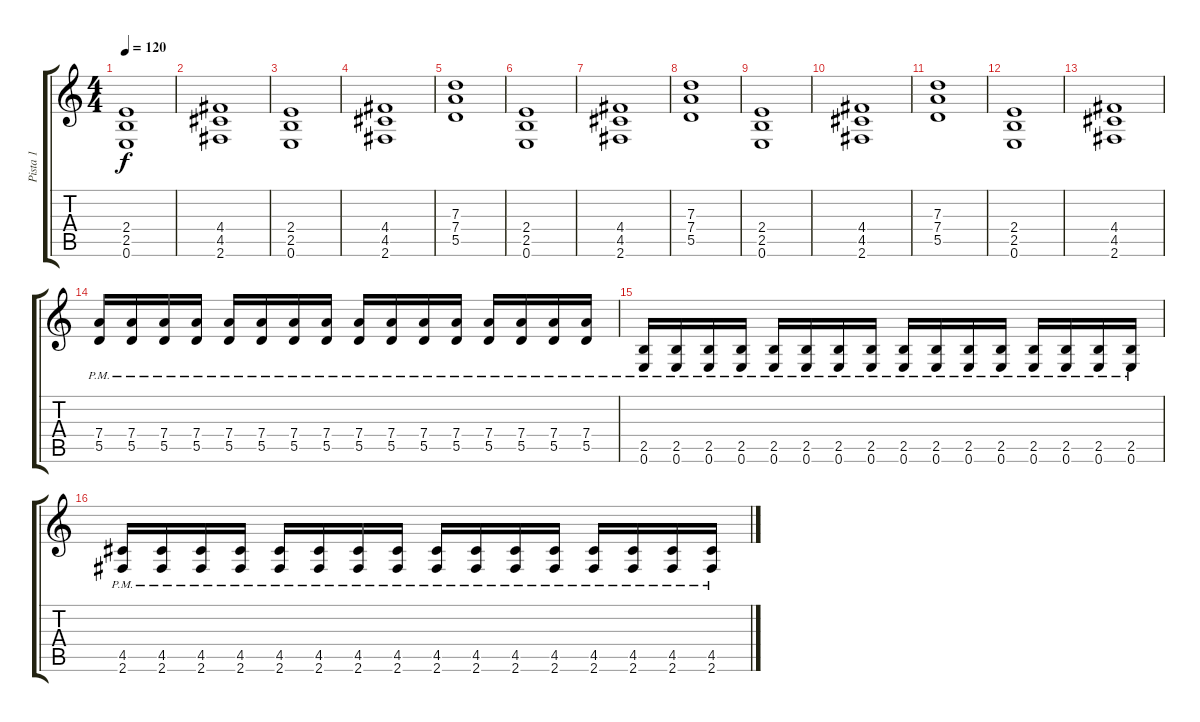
\track ("Pista 1" "Pista 1") {instrument distortionguitar}
\staff {score tabs}
\tuning (E4 B3 G3 D3 A2 E2) {hide}
\ts (4 4)
\tempo 120
\clef g2
\ks c
(2.4 2.5 0.6).1{dy f} |
(4.4 4.5 2.6).1 |
(2.4 2.5 0.6).1 |
(4.4 4.5 2.6).1 |
(7.3 7.4 5.5).1 |
(2.4 2.5 0.6).1 |
(4.4 4.5 2.6).1 |
(7.3 7.4 5.5).1 |
(2.4 2.5 0.6).1 |
(4.4 4.5 2.6).1 |
(7.3 7.4 5.5).1 |
(2.4 2.5 0.6).1 |
(4.4 4.5 2.6).1 |
(7.4{pm} 5.5{pm}).16 (7.4{pm} 5.5{pm}).16 (7.4{pm} 5.5{pm}).16 (7.4{pm} 5.5{pm}).16 (7.4{pm} 5.5{pm}).16 (7.4{pm} 5.5{pm}).16 (7.4{pm} 5.5{pm}).16 (7.4{pm} 5.5{pm}).16 (7.4{pm} 5.5{pm}).16 (7.4{pm} 5.5{pm}).16 (7.4{pm} 5.5{pm}).16 (7.4{pm} 5.5{pm}).16 (7.4{pm} 5.5{pm}).16 (7.4{pm} 5.5{pm}).16 (7.4{pm} 5.5{pm}).16 (7.4{pm} 5.5{pm}).16 |
(2.5{pm} 0.6{pm}).16 (2.5{pm} 0.6{pm}).16 (2.5{pm} 0.6{pm}).16 (2.5{pm} 0.6{pm}).16 (2.5{pm} 0.6{pm}).16 (2.5{pm} 0.6{pm}).16 (2.5{pm} 0.6{pm}).16 (2.5{pm} 0.6{pm}).16 (2.5{pm} 0.6{pm}).16 (2.5{pm} 0.6{pm}).16 (2.5{pm} 0.6{pm}).16 (2.5{pm} 0.6{pm}).16 (2.5{pm} 0.6{pm}).16 (2.5{pm} 0.6{pm}).16 (2.5{pm} 0.6{pm}).16 (2.5{pm} 0.6{pm}).16 |
(4.5{pm} 2.6{pm}).16 (4.5{pm} 2.6{pm}).16 (4.5{pm} 2.6{pm}).16 (4.5{pm} 2.6{pm}).16 (4.5{pm} 2.6{pm}).16 (4.5{pm} 2.6{pm}).16 (4.5{pm} 2.6{pm}).16 (4.5{pm} 2.6{pm}).16 (4.5{pm} 2.6{pm}).16 (4.5{pm} 2.6{pm}).16 (4.5{pm} 2.6{pm}).16 (4.5{pm} 2.6{pm}).16 (4.5{pm} 2.6{pm}).16 (4.5{pm} 2.6{pm}).16 (4.5{pm} 2.6{pm}).16 (4.5{pm} 2.6{pm}).16
